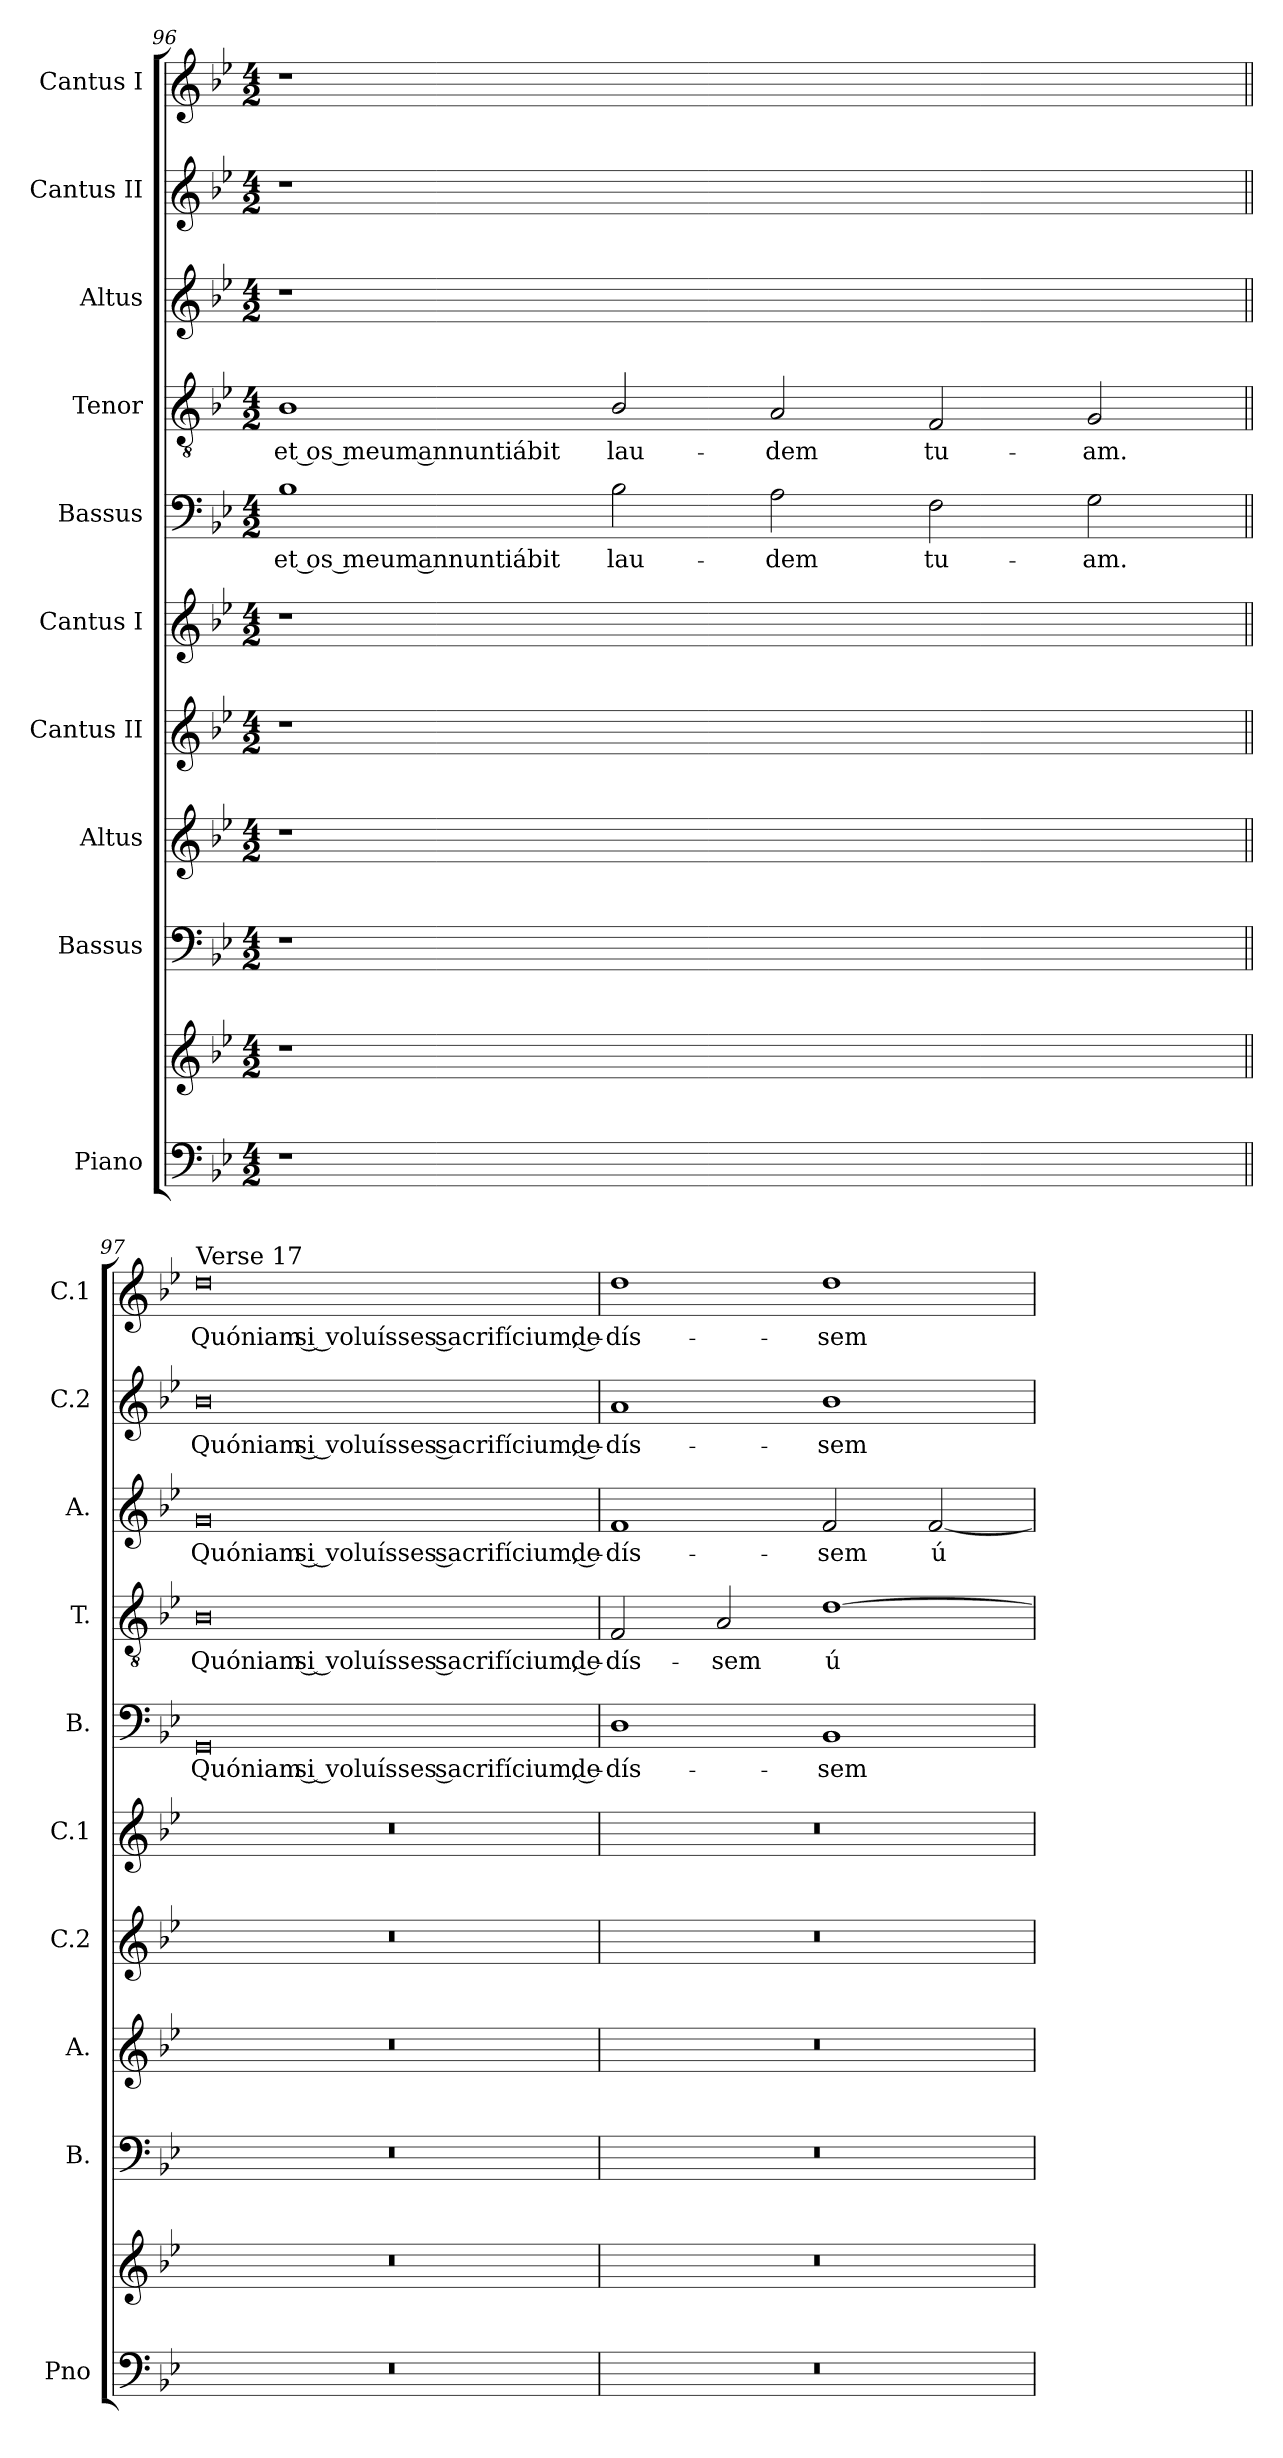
**kern	**kern	**kern	**kern	**kern	**kern	**kern	**text	**kern	**text	**kern	**text	**kern	**text	**kern	**text
*part10	*part10	*part9	*part8	*part7	*part6	*part5	*part5	*part4	*part4	*part3	*part3	*part2	*part2	*part1	*part1
*staff11	*staff10	*staff9	*staff8	*staff7	*staff6	*staff5	*staff5	*staff4	*staff4	*staff3	*staff3	*staff2	*staff2	*staff1	*staff1
*I"Piano	*	*I"Bassus	*I"Altus	*I"Cantus II	*I"Cantus I	*I"Bassus	*	*I"Tenor	*	*I"Altus	*	*I"Cantus II	*	*I"Cantus I	*
*I'Pno	*	*I'B.	*I'A.	*I'C.2	*I'C.1	*I'B.	*	*I'T.	*	*I'A.	*	*I'C.2	*	*I'C.1	*
*clefF4	*clefG2	*clefF4	*clefG2	*clefG2	*clefG2	*clefF4	*	*clefGv2	*	*clefG2	*	*clefG2	*	*clefG2	*
*	*	*	*	*	*	*	*	*ITrd7c12	*	*	*	*	*	*	*
*k[b-e-]	*k[b-e-]	*k[b-e-]	*k[b-e-]	*k[b-e-]	*k[b-e-]	*k[b-e-]	*	*k[b-e-]	*	*k[b-e-]	*	*k[b-e-]	*	*k[b-e-]	*
*B-:	*B-:	*B-:	*B-:	*B-:	*B-:	*B-:	*	*B-:	*	*B-:	*	*B-:	*	*B-:	*
*M4/2	*M4/2	*M4/2	*M4/2	*M4/2	*M4/2	*M4/2	*	*M4/2	*	*M4/2	*	*M4/2	*	*M4/2	*
=96	=96	=96	=96	=96	=96	=96	=96	=96	=96	=96	=96	=96	=96	=96	=96
!LO:N:vis=1	!LO:N:vis=1	!LO:N:vis=1	!LO:N:vis=1	!LO:N:vis=1	!LO:N:vis=1	!	!	!	!	!	!	!	!	!	!
!	!	!	!	!	!	!	!LO:LY:b:color=#000000	!	!	!	!	!	!	!	!
!	!	!	!	!	!	!	!	!	!LO:LY:b:color=#000000	!LO:N:vis=1	!	!LO:N:vis=1	!	!LO:N:vis=1	!
0.r	0.r	0r	0r	0r	0r	1B-i	et os meum annuntiábit	1BB-i	et os meum annuntiábit	0r	.	0r	.	0r	.
!	!	!	!	!	!	!	!LO:LY:b:color=#000000	!	!	!	!	!	!	!	!
!	!	!	!	!	!	!	!	!	!LO:LY:b:color=#000000	!	!	!	!	!	!
.	.	.	.	.	.	2B-i\	lau-	2BB-i/	lau-	.	.	.	.	.	.
!	!	!	!	!	!	!	!LO:LY:b:color=#000000	!	!	!	!	!	!	!	!
!	!	!	!	!	!	!	!	!	!LO:LY:b:color=#000000	!	!	!	!	!	!
.	.	.	.	.	.	2Ai\	-dem	2AAi/	-dem	.	.	.	.	.	.
!	!	!	!	!	!	!	!LO:LY:b:color=#000000	!	!	!	!	!	!	!	!
!	!	!	!	!	!	!	!	!	!LO:LY:b:color=#000000	!	!	!	!	!	!
.	.	1ryy	1ryy	1ryy	1ryy	2Fi\	tu-	2FFi/	tu-	1ryy	.	1ryy	.	1ryy	.
!	!	!	!	!	!	!	!LO:LY:b:color=#000000	!	!	!	!	!	!	!	!
!	!	!	!	!	!	!	!	!	!LO:LY:b:color=#000000	!	!	!	!	!	!
.	.	.	.	.	.	2Gi\	-am.	2GGi/	-am.	.	.	.	.	.	.
!!LO:PB:g=z
=97||	=97||	=97||	=97||	=97||	=97||	=97||	=97||	=97||	=97||	=97||	=97||	=97||	=97||	=97||	=97||
!LO:N:vis=1	!LO:N:vis=1	!LO:N:vis=1	!LO:N:vis=1	!LO:N:vis=1	!LO:N:vis=1	!	!	!	!	!	!	!	!	!	!
!	!	!	!	!	!	!	!LO:LY:b:color=#000000	!	!	!	!	!	!	!	!
!	!	!	!	!	!	!	!	!	!LO:LY:b:color=#000000	!	!	!	!	!	!
!	!	!	!	!	!	!	!	!	!	!	!LO:LY:b:color=#000000	!	!	!	!
!	!	!	!	!	!	!	!	!	!	!	!	!	!LO:LY:b:color=#000000	!	!
!	!	!	!	!	!	!	!	!	!	!	!	!	!	!LO:TX:a:t=Verse 17	!
!	!	!	!	!	!	!	!	!	!	!	!	!	!	!	!LO:LY:b:color=#000000
0r	0r	0r	0r	0r	0r	0GGi	Quóniam si voluísses sacrifícium, de-	0BB-i	Quóniam si voluísses sacrifícium, de-	0gi	Quóniam si voluísses sacrifícium, de-	0b-i	Quóniam si voluísses sacrifícium, de-	0ddi	Quóniam si voluísses sacrifícium, de-
=98	=98	=98	=98	=98	=98	=98	=98	=98	=98	=98	=98	=98	=98	=98	=98
!LO:N:vis=1	!LO:N:vis=1	!LO:N:vis=1	!LO:N:vis=1	!LO:N:vis=1	!LO:N:vis=1	!	!	!	!	!	!	!	!	!	!
!	!	!	!	!	!	!	!LO:LY:b:color=#000000	!	!	!	!	!	!	!	!
!	!	!	!	!	!	!	!	!	!LO:LY:b:color=#000000	!	!	!	!	!	!
!	!	!	!	!	!	!	!	!	!	!	!LO:LY:b:color=#000000	!	!	!	!
!	!	!	!	!	!	!	!	!	!	!	!	!	!LO:LY:b:color=#000000	!	!
!	!	!	!	!	!	!	!	!	!	!	!	!	!	!	!LO:LY:b:color=#000000
0r	0r	0r	0r	0r	0r	1Di	-dís-	2FFi/	-dís-	1fi	-dís-	1ai	-dís-	1ddi	-dís-
!	!	!	!	!	!	!	!	!	!LO:LY:b:color=#000000	!	!	!	!	!	!
.	.	.	.	.	.	.	.	2AAi/	-sem	.	.	.	.	.	.
!	!	!	!	!	!	!	!LO:LY:b:color=#000000	!	!	!	!	!	!	!	!
!	!	!	!	!	!	!	!	!	!LO:LY:b:color=#000000	!	!	!	!	!	!
!	!	!	!	!	!	!	!	!	!	!	!LO:LY:b:color=#000000	!	!	!	!
!	!	!	!	!	!	!	!	!	!	!	!	!	!LO:LY:b:color=#000000	!	!
!	!	!	!	!	!	!	!	!	!	!	!	!	!	!	!LO:LY:b:color=#000000
.	.	.	.	.	.	1BB-i	-sem	[1Di	ú-	2fi/	-sem	1b-i	-sem	1ddi	-sem
!	!	!	!	!	!	!	!	!	!	!	!LO:LY:b:color=#000000	!	!	!	!
.	.	.	.	.	.	.	.	.	.	[2fi/	ú-	.	.	.	.
=	=	=	=	=	=	=	=	=	=	=	=	=	=	=	=
*-	*-	*-	*-	*-	*-	*-	*-	*-	*-	*-	*-	*-	*-	*-	*-
